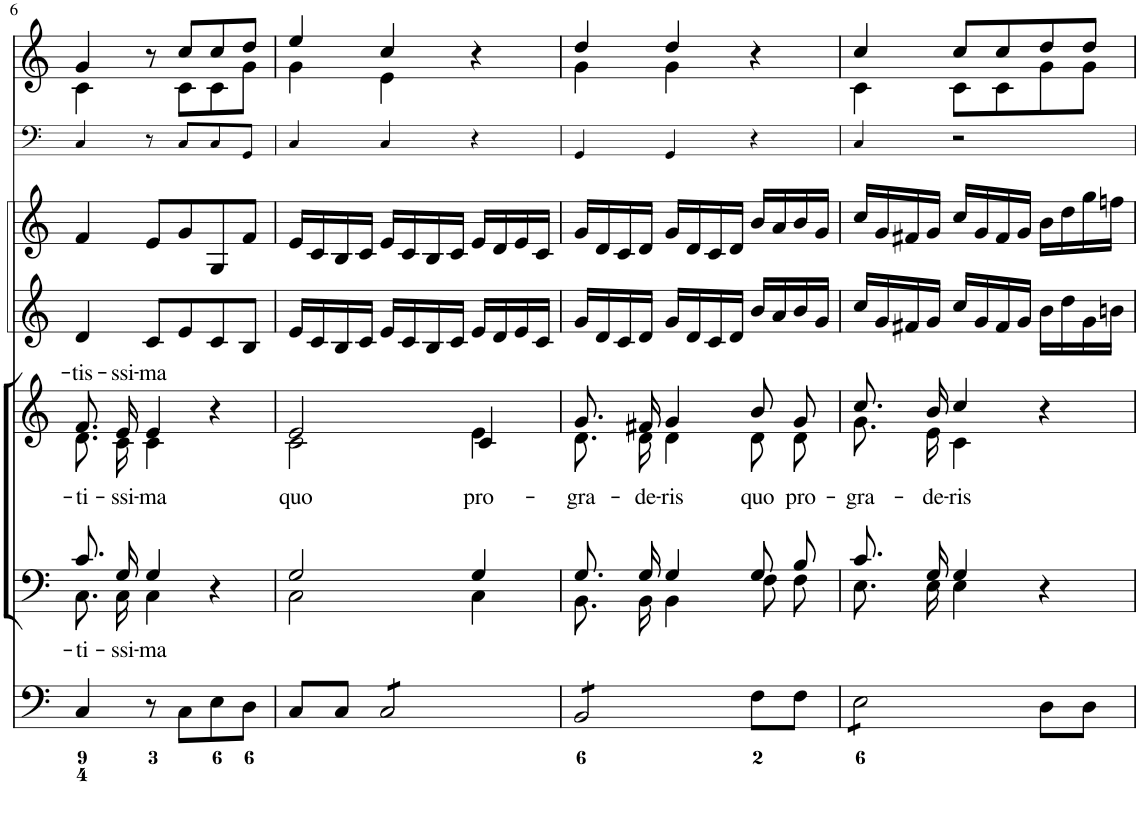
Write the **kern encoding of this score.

**kern	**kern	**text	**kern	**text	**kern	**kern	**kern	**kern
*part7	*part6	*part6	*part5	*part5	*part4	*part3	*part2	*part1
*staff7	*staff6	*staff6	*staff5	*staff5	*staff4	*staff3	*staff2	*staff1
*I"Organ	*I"Voice	*	*I"Voice	*	*I"Violin	*I"Violini	*I"Timpani	*I"Clarini in C
*	*	*	*	*	*I'Vln	*I'Vln	*I'Timp	*
!!LO:PB:g=z
*clefF4	*clefF4	*	*clefG2	*	*clefG2	*clefG2	*clefF4	*clefG2
*k[]	*k[]	*	*k[]	*	*k[]	*k[]	*k[]	*k[]
*M3/4	*M3/4	*	*M3/4	*	*M3/4	*M3/4	*M3/4	*M3/4
=6	=6	=6	=6	=6	=6	=6	=6	=6
*	*^	*	*	*	*	*	*	*
!	!	!	!LO:LY:b	!	!LO:LY:a	!	!	!	!
*	*	*	*	*^	*	*	*	*	*
!	!	!	!	!	!	!LO:LY:b	!	!	!	!
*	*	*	*	*	*	*	*	*	*	*^
4C/	8.c/L	8.C\L	-ti-	8.f/L	8.d\L	-ti-	4d/	4f/	4C/	4g/	4c\
!	!	!	!LO:LY:b	!	!	!LO:LY:a	!	!	!	!	!
!	!	!	!	!	!	!LO:LY:b	!	!	!	!	!
.	16G/Jk	16C\Jk	-ssi-	16e/Jk	16c\Jk	-ssi-	.	.	.	.	.
!	!	!	!LO:LY:b	!	!	!LO:LY:a	!	!	!	!	!
!	!	!	!	!	!	!LO:LY:b	!	!	!	!	!
8r	4G/	4C\	-ma	4e/	4c\	-ma	8c/L	8e/L	8r	8r	8ryy
8C\L	.	.	.	.	.	.	8e/	8g/	8C/L	8cc/L	8c\L
8E\	4r	4ryy	.	4r	4ryy	.	8c/	8G/	8C/	8cc/	8c\
8D\J	.	.	.	.	.	.	8B/J	8f/J	8GG/J	8dd/J	8g\J
=7	=7	=7	=7	=7	=7	=7	=7	=7	=7	=7	=7
!	!	!	!	!	!	!LO:LY:b	!	!	!	!	!
8C/L	2G/	2C\	.	2e/	2c\	quo	16e/LL	16e/LL	4C/	4ee/	4g\
.	.	.	.	.	.	.	16c/	16c/	.	.	.
8C/J	.	.	.	.	.	.	16B/	16B/	.	.	.
.	.	.	.	.	.	.	16c/JJ	16c/JJ	.	.	.
*tremolo	*	*	*	*	*	*	*	*	*	*	*
8C/L	.	.	.	.	.	.	16e/LL	16e/LL	4C/	4cc/	4e\
.	.	.	.	.	.	.	16c/	16c/	.	.	.
8C/	.	.	.	.	.	.	16B/	16B/	.	.	.
.	.	.	.	.	.	.	16c/JJ	16c/JJ	.	.	.
!	!	!	!	!	!	!LO:LY:b	!	!	!	!	!
8C/	4G/	4C\	.	4c/	4e\	pro-	16e/LL	16e/LL	4r	4r	4ryy
.	.	.	.	.	.	.	16d/	16d/	.	.	.
8C/J	.	.	.	.	.	.	16e/	16e/	.	.	.
.	.	.	.	.	.	.	16c/JJ	16c/JJ	.	.	.
=8	=8	=8	=8	=8	=8	=8	=8	=8	=8	=8	=8
!	!	!	!	!	!	!LO:LY:b	!	!	!	!	!
8BB/L	8.G/L	8.BB\L	.	8.g/L	8.d\L	-gra-	16g/LL	16g/LL	4GG/	4dd/	4g\
.	.	.	.	.	.	.	16d/	16d/	.	.	.
8BB/	.	.	.	.	.	.	16c/	16c/	.	.	.
!	!	!	!	!	!	!LO:LY:b	!	!	!	!	!
.	16G/Jk	16BB\Jk	.	16f#X/Jk	16d\Jk	-de-	16d/JJ	16d/JJ	.	.	.
!	!	!	!	!	!	!LO:LY:b	!	!	!	!	!
8BB/	4G/	4BB\	.	4g/	4d\	-ris	16g/LL	16g/LL	4GG/	4dd/	4g\
.	.	.	.	.	.	.	16d/	16d/	.	.	.
8BB/J	.	.	.	.	.	.	16c/	16c/	.	.	.
*Xtremolo	*	*	*	*	*	*	*	*	*	*	*
.	.	.	.	.	.	.	16d/JJ	16d/JJ	.	.	.
!	!	!	!	!	!	!LO:LY:b	!	!	!	!	!
8F\L	8G/L	8F\L	.	8b/L	8d\L	quo	16b/LL	16b/LL	4r	4r	4ryy
.	.	.	.	.	.	.	16a/	16a/	.	.	.
!	!	!	!	!	!	!LO:LY:b	!	!	!	!	!
8F\J	8B/J	8F\J	.	8g/J	8d\J	pro-	16b/	16b/	.	.	.
.	.	.	.	.	.	.	16g/JJ	16g/JJ	.	.	.
=9	=9	=9	=9	=9	=9	=9	=9	=9	=9	=9	=9
!	!	!	!	!	!	!LO:LY:b	!	!	!	!	!
*tremolo	*	*	*	*	*	*	*	*	*	*	*
8E\L	8.c/L	8.E\L	.	8.cc/L	8.g\L	-gra-	16cc/LL	16cc/LL	4C/	4cc/	4c\
.	.	.	.	.	.	.	16g/	16g/	.	.	.
8E\	.	.	.	.	.	.	16f#X/	16f#X/	.	.	.
!	!	!	!	!	!	!LO:LY:b	!	!	!	!	!
.	16G/Jk	16E\Jk	.	16b/Jk	16e\Jk	-de-	16g/JJ	16g/JJ	.	.	.
!	!	!	!	!	!	!LO:LY:b	!	!	!	!	!
8E\	4G/	4E\	.	4cc/	4c\	-ris	16cc/LL	16cc/LL	2r	8cc/L	8c\L
.	.	.	.	.	.	.	16g/	16g/	.	.	.
8E\J	.	.	.	.	.	.	16f#/	16f#/	.	8cc/	8c\
*Xtremolo	*	*	*	*	*	*	*	*	*	*	*
.	.	.	.	.	.	.	16g/JJ	16g/JJ	.	.	.
8D\L	4r	4ryy	.	4r	4ryy	.	16b\LL	16b\LL	.	8dd/	8g\
.	.	.	.	.	.	.	16dd\	16dd\	.	.	.
8D\J	.	.	.	.	.	.	16g\	16gg\	.	8dd/J	8g\J
.	.	.	.	.	.	.	16bn\JJ	16ffn\JJ	.	.	.
*	*v	*v	*	*	*	*	*	*	*	*v	*v
*	*	*	*v	*v	*	*	*	*	*
=	=	=	=	=	=	=	=	=
*-	*-	*-	*-	*-	*-	*-	*-	*-
